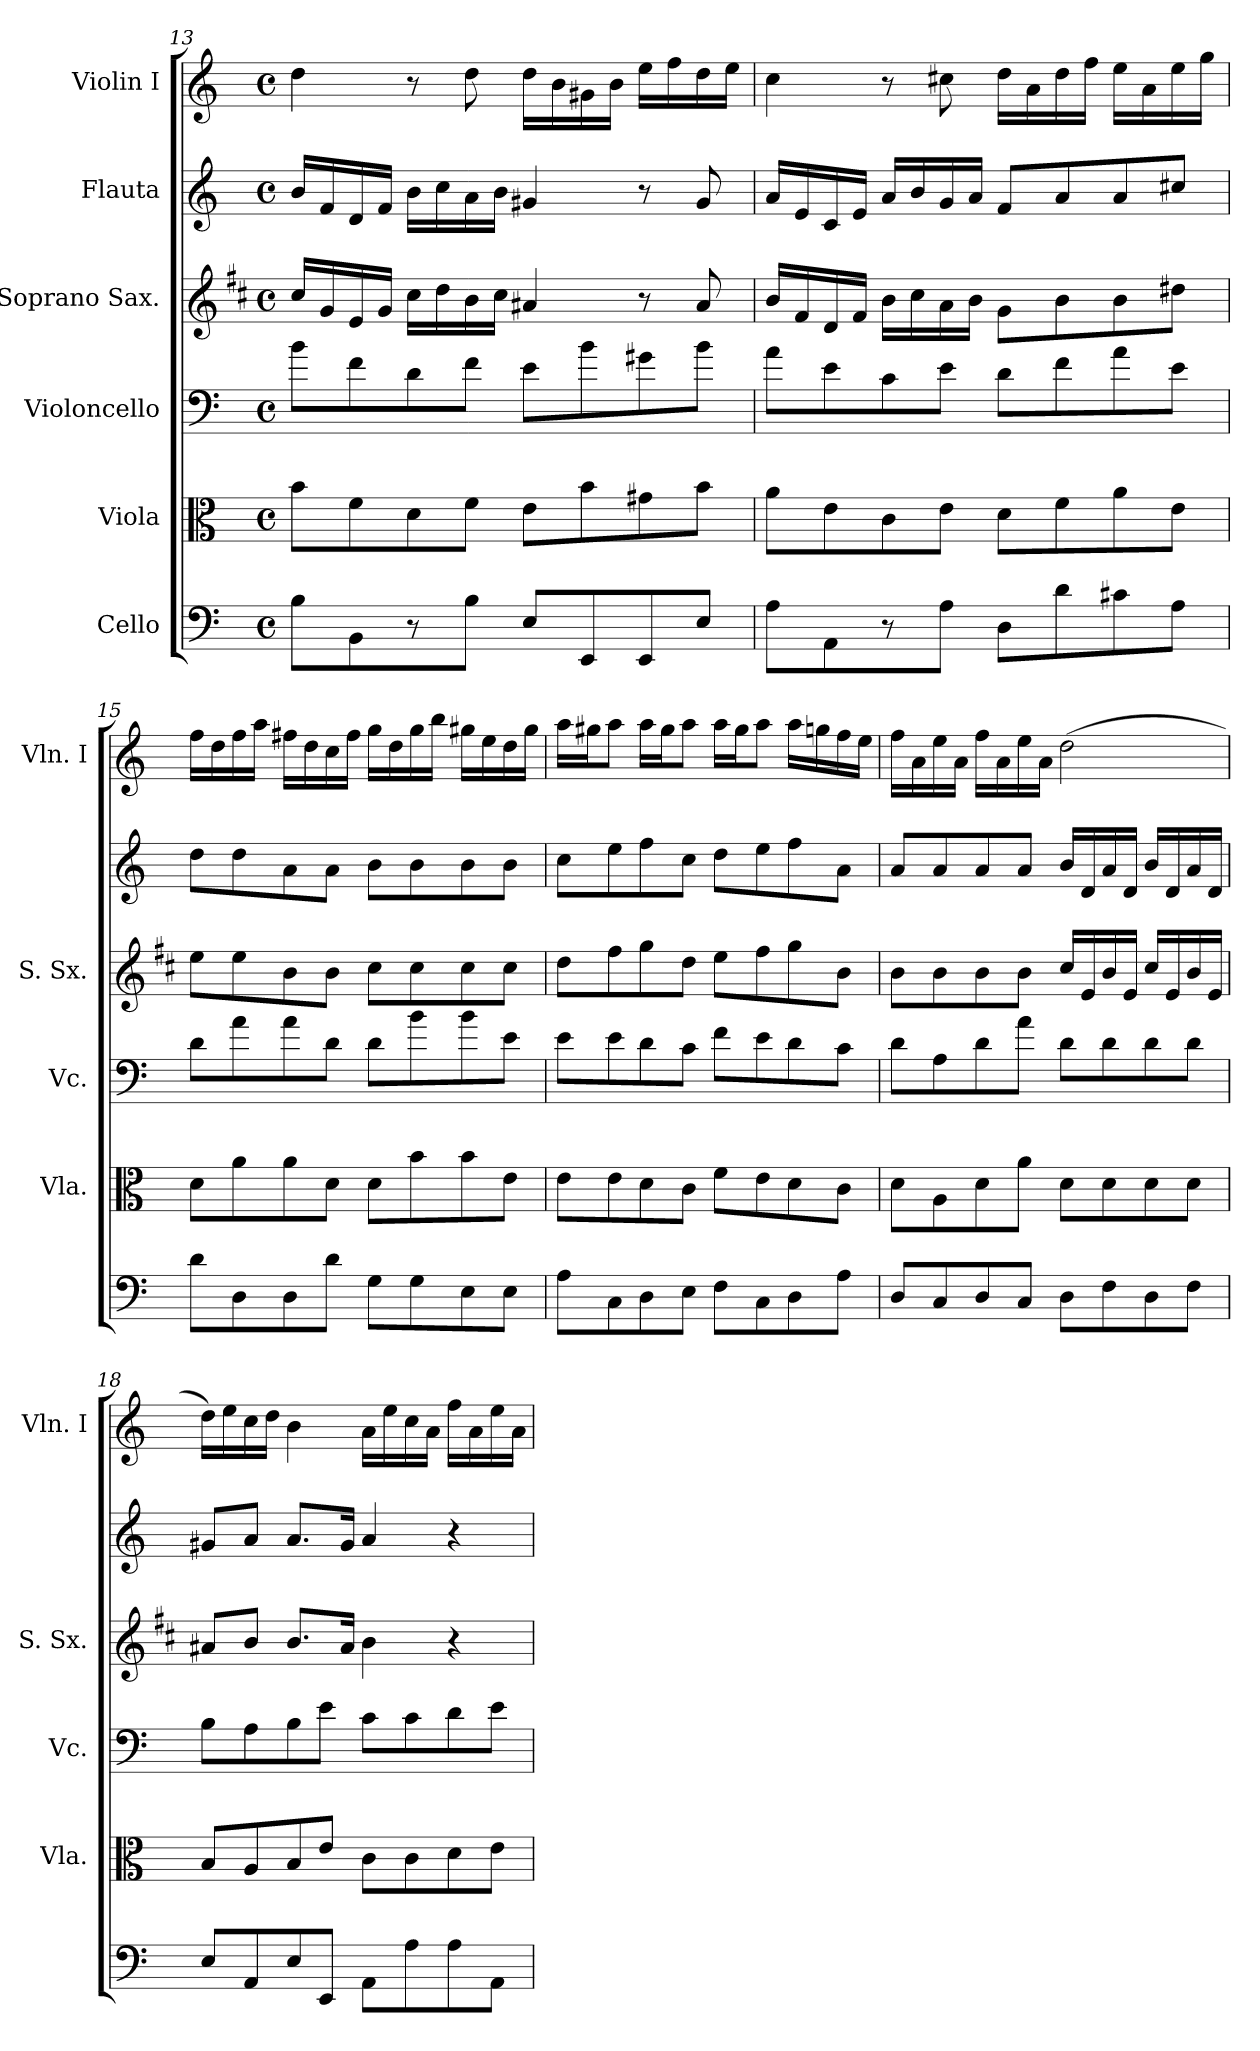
**kern	**kern	**kern	**kern	**kern	**kern
*part6	*part5	*part4	*part3	*part2	*part1
*staff6	*staff5	*staff4	*staff3	*staff2	*staff1
*I"Cello	*I"Viola	*I"Violoncello	*I"Soprano Sax.	*I"Flauta	*I"Violin I
*	*I'Vla.	*I'Vc.	*I'S. Sx.	*	*I'Vln. I
*clefF4	*clefC3	*clefF4	*clefG2	*clefG2	*clefG2
*	*	*	*ITrd1c2	*	*
*k[]	*k[]	*k[]	*k[]	*k[]	*k[]
*M4/4	*M4/4	*M4/4	*M4/4	*M4/4	*M4/4
*met(c)	*met(c)	*met(c)	*met(c)	*met(c)	*met(c)
=13	=13	=13	=13	=13	=13
8B\L	8b\L	8b\L	16b/LL	16b/LL	4dd\
.	.	.	16f/	16f/	.
8BB\	8f\	8f\	16d/	16d/	.
.	.	.	16f/JJ	16f/JJ	.
8r	8d\	8d\	16b\LL	16b\LL	8r
.	.	.	16cc\	16cc\	.
8B\J	8f\J	8f\J	16a\	16a\	8dd\
.	.	.	16b\JJ	16b\JJ	.
8E/L	8e\L	8e\L	4g#X/	4g#X/	16dd\LL
.	.	.	.	.	16b\
8EE/	8b\	8b\	.	.	16g#X\
.	.	.	.	.	16b\JJ
8EE/	8g#X\	8g#X\	8r	8r	16ee\LL
.	.	.	.	.	16ff\
8E/J	8b\J	8b\J	8g#/	8g#/	16dd\
.	.	.	.	.	16ee\JJ
!!LO:PB:g=z
=14	=14	=14	=14	=14	=14
8A\L	8a\L	8a\L	16a/LL	16a/LL	4cc\
.	.	.	16e/	16e/	.
8AA\	8e\	8e\	16c/	16c/	.
.	.	.	16e/JJ	16e/JJ	.
8r	8c\	8c\	16a\LL	16a/LL	8r
.	.	.	16b\	16b/	.
8A\J	8e\J	8e\J	16g\	16g/	8cc#X\
.	.	.	16a\JJ	16a/JJ	.
8D\L	8d\L	8d\L	8f\L	8f/L	16dd\LL
.	.	.	.	.	16a\
8d\	8f\	8f\	8a\	8a/	16dd\
.	.	.	.	.	16ff\JJ
8c#X\	8a\	8a\	8a\	8a/	16ee\LL
.	.	.	.	.	16a\
8A\J	8e\J	8e\J	8cc#X\J	8cc#X/J	16ee\
.	.	.	.	.	16gg\JJ
!!LO:PB:g=z
=15	=15	=15	=15	=15	=15
8d\L	8d\L	8d\L	8dd\L	8dd\L	16ff\LL
.	.	.	.	.	16dd\
8D\	8a\	8a\	8dd\	8dd\	16ff\
.	.	.	.	.	16aa\JJ
8D\	8a\	8a\	8a\	8a\	16ff#X\LL
.	.	.	.	.	16dd\
8d\J	8d\J	8d\J	8a\J	8a\J	16cc\
.	.	.	.	.	16ff#\JJ
8G\L	8d\L	8d\L	8b\L	8b\L	16gg\LL
.	.	.	.	.	16dd\
8G\	8b\	8b\	8b\	8b\	16gg\
.	.	.	.	.	16bb\JJ
8E\	8b\	8b\	8b\	8b\	16gg#X\LL
.	.	.	.	.	16ee\
8E\J	8e\J	8e\J	8b\J	8b\J	16dd\
.	.	.	.	.	16gg#\JJ
=16	=16	=16	=16	=16	=16
8A\L	8e\L	8e\L	8cc\L	8cc\L	16aa\LL
.	.	.	.	.	16gg#X\J
8C\	8e\	8e\	8ee\	8ee\	8aa\J
8D\	8d\	8d\	8ff\	8ff\	16aa\LL
.	.	.	.	.	16gg#\J
8E\J	8c\J	8c\J	8cc\J	8cc\J	8aa\J
8F\L	8f\L	8f\L	8dd\L	8dd\L	16aa\LL
.	.	.	.	.	16gg#\J
8C\	8e\	8e\	8ee\	8ee\	8aa\J
8D\	8d\	8d\	8ff\	8ff\	16aa\LL
.	.	.	.	.	16ggn\
8A\J	8c\J	8c\J	8a\J	8a\J	16ff\
.	.	.	.	.	16ee\JJ
!!LO:PB:g=z
=17	=17	=17	=17	=17	=17
8D/L	8d\L	8d\L	8a\L	8a/L	16ff\LL
.	.	.	.	.	16a\
8C/	8A\	8A\	8a\	8a/	16ee\
.	.	.	.	.	16a\JJ
8D/	8d\	8d\	8a\	8a/	16ff\LL
.	.	.	.	.	16a\
8C/J	8a\J	8a\J	8a\J	8a/J	16ee\
.	.	.	.	.	16a\JJ
8D\L	8d\L	8d\L	16b/LL	16b/LL	(>2dd\
.	.	.	16d/	16d/	.
8F\	8d\	8d\	16a/	16a/	.
.	.	.	16d/JJ	16d/JJ	.
8D\	8d\	8d\	16b/LL	16b/LL	.
.	.	.	16d/	16d/	.
8F\J	8d\J	8d\J	16a/	16a/	.
.	.	.	16d/JJ	16d/JJ	.
!!LO:PB:g=z
=18	=18	=18	=18	=18	=18
8E/L	8B/L	8B\L	8g#X/L	8g#X/L	16dd\LL)
.	.	.	.	.	16ee\
8AA/	8A/	8A\	8a/J	8a/J	16cc\
.	.	.	.	.	16dd\JJ
8E/	8B/	8B\	8.a/L	8.a/L	4b\
8EE/J	8e/J	8e\J	.	.	.
.	.	.	16g#/Jk	16g#/Jk	.
8AA\L	8c\L	8c\L	4a\	4a/	16a\LL
.	.	.	.	.	16ee\
8A\	8c\	8c\	.	.	16cc\
.	.	.	.	.	16a\JJ
8A\	8d\	8d\	4r	4r	16ff\LL
.	.	.	.	.	16a\
8AA\J	8e\J	8e\J	.	.	16ee\
.	.	.	.	.	16a\JJ
=	=	=	=	=	=
*-	*-	*-	*-	*-	*-
